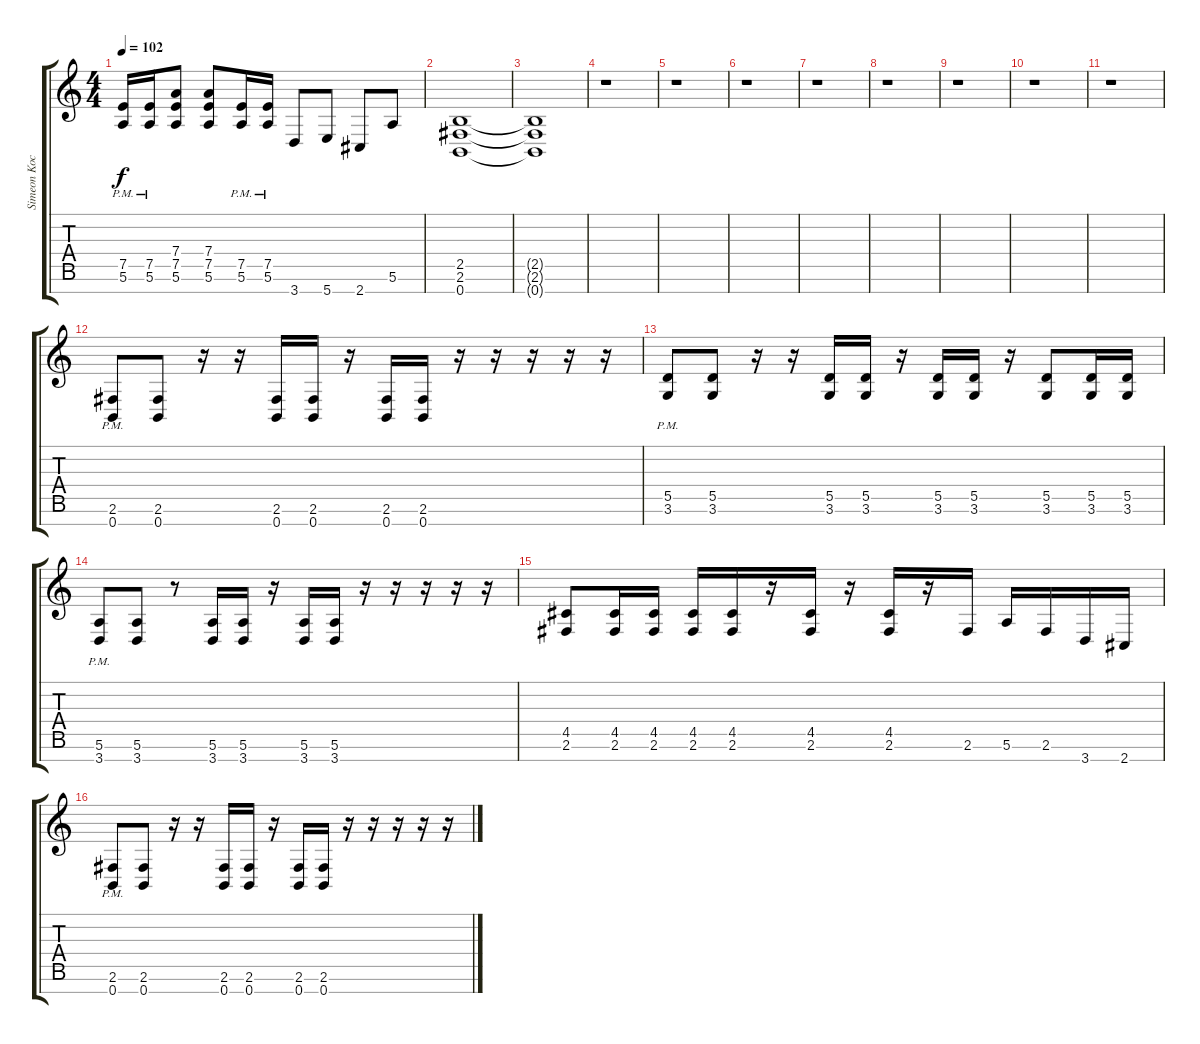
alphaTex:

\track ("Simeon Koch" "Simeon Koc") {instrument distortionguitar}
\staff {score tabs}
\tuning (E4 B3 G3 D3 A2 E2 B1) {hide}
\ts (4 4)
\tempo 102
\clef g2
\ks c
(7.5{pm} 5.6{pm}).16{dy f} (7.5{pm} 5.6{pm}).16 (7.4 7.5 5.6).8 (7.4 7.5 5.6).8 (7.5{pm} 5.6{pm}).16 (7.5{pm} 5.6{pm}).16 3.7.8 5.7.8 2.7.8 5.6.8 |
(2.5 2.6 0.7).1 |
(2.5{t} 2.6{t} 0.7{t}).1 |
r.1 |
r.1 |
r.1 |
r.1 |
r.1 |
r.1 |
r.1 |
r.1 |
(2.6{pm} 0.7{pm}).8 (2.6 0.7).8 r.16 r.16 (2.6 0.7).16 (2.6 0.7).16 r.16 (2.6 0.7).16 (2.6 0.7).16 r.16 r.16 r.16 r.16 r.16 |
(5.5{pm} 3.6{pm}).8 (5.5 3.6).8 r.16 r.16 (5.5 3.6).16 (5.5 3.6).16 r.16 (5.5 3.6).16 (5.5 3.6).16 r.16 (5.5 3.6).8 (5.5 3.6).16 (5.5 3.6).16 |
(5.6{pm} 3.7{pm}).8 (5.6 3.7).8 r.8 (5.6 3.7).16 (5.6 3.7).16 r.16 (5.6 3.7).16 (5.6 3.7).16 r.16 r.16 r.16 r.16 r.16 |
(4.5 2.6).8 (4.5 2.6).16 (4.5 2.6).16 (4.5 2.6).16 (4.5 2.6).16 r.16 (4.5 2.6).16 r.16 (4.5 2.6).16 r.16 2.6.16 5.6.16 2.6.16 3.7.16 2.7.16 |
(2.6{pm} 0.7{pm}).8 (2.6 0.7).8 r.16 r.16 (2.6 0.7).16 (2.6 0.7).16 r.16 (2.6 0.7).16 (2.6 0.7).16 r.16 r.16 r.16 r.16 r.16
